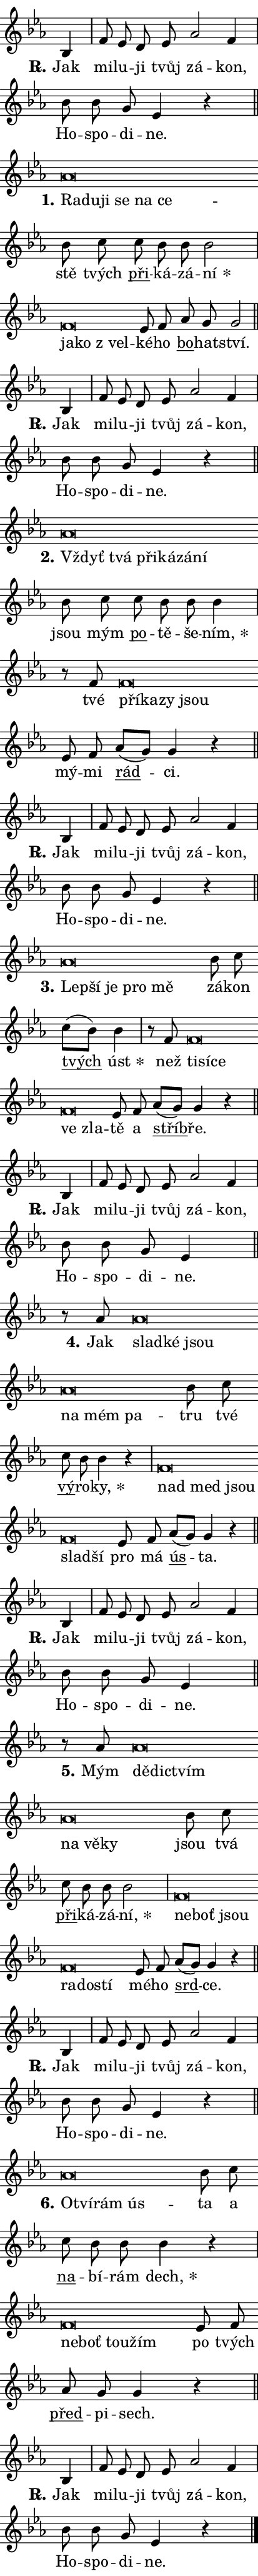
\version "2.22.1"
\header { tagline = "" }
\paper {
  indent = 0\cm
  top-margin = 0\cm
  right-margin = 0\cm
  bottom-margin = 0\cm
  left-margin = 0\cm
  paper-width = 7\cm
  page-breaking = #ly:one-page-breaking
  system-system-spacing.basic-distance = #11
  score-system-spacing.basic-distance = #11
  ragged-last = ##f
}


%% Author: Thomas Morley
%% https://lists.gnu.org/archive/html/lilypond-user/2020-05/msg00002.html
#(define (line-position grob)
"Returns position of @var[grob} in current system:
   @code{'start}, if at first time-step
   @code{'end}, if at last time-step
   @code{'middle} otherwise
"
  (let* ((col (ly:item-get-column grob))
         (ln (ly:grob-object col 'left-neighbor))
         (rn (ly:grob-object col 'right-neighbor))
         (col-to-check-left (if (ly:grob? ln) ln col))
         (col-to-check-right (if (ly:grob? rn) rn col))
         (break-dir-left
           (and
             (ly:grob-property col-to-check-left 'non-musical #f)
             (ly:item-break-dir col-to-check-left)))
         (break-dir-right
           (and
             (ly:grob-property col-to-check-right 'non-musical #f)
             (ly:item-break-dir col-to-check-right))))
        (cond ((eqv? 1 break-dir-left) 'start)
              ((eqv? -1 break-dir-right) 'end)
              (else 'middle))))

#(define (tranparent-at-line-position vctor)
  (lambda (grob)
  "Relying on @code{line-position} select the relevant enry from @var{vctor}.
Used to determine transparency,"
    (case (line-position grob)
      ((end) (not (vector-ref vctor 0)))
      ((middle) (not (vector-ref vctor 1)))
      ((start) (not (vector-ref vctor 2))))))

noteHeadBreakVisibility =
#(define-music-function (break-visibility)(vector?)
"Makes @code{NoteHead}s transparent relying on @var{break-visibility}"
#{
  \override NoteHead.transparent =
    #(tranparent-at-line-position break-visibility)
#})

#(define delete-ledgers-for-transparent-note-heads
  (lambda (grob)
    "Reads whether a @code{NoteHead} is transparent.
If so this @code{NoteHead} is removed from @code{'note-heads} from
@var{grob}, which is supposed to be @code{LedgerLineSpanner}.
As a result ledgers are not printed for this @code{NoteHead}"
    (let* ((nhds-array (ly:grob-object grob 'note-heads))
           (nhds-list
             (if (ly:grob-array? nhds-array)
                 (ly:grob-array->list nhds-array)
                 '()))
           ;; Relies on the transparent-property being done before
           ;; Staff.LedgerLineSpanner.after-line-breaking is executed.
           ;; This is fragile ...
           (to-keep
             (remove
               (lambda (nhd)
                 (ly:grob-property nhd 'transparent #f))
               nhds-list)))
      ;; TODO find a better method to iterate over grob-arrays, similiar
      ;; to filter/remove etc for lists
      ;; For now rebuilt from scratch
      (set! (ly:grob-object grob 'note-heads)  '())
      (for-each
        (lambda (nhd)
          (ly:pointer-group-interface::add-grob grob 'note-heads nhd))
        to-keep))))

hideNotes = {
  \noteHeadBreakVisibility #begin-of-line-visible
}
unHideNotes = {
  \noteHeadBreakVisibility #all-visible
}

% work-around for resetting accidentals
% https://lilypond.org/doc/v2.23/Documentation/notation/displaying-rhythms#unmetered-music
cadenzaMeasure = {
  \cadenzaOff
  \partial 1024 s1024
  \cadenzaOn
}

#(define-markup-command (accent layout props text) (markup?)
  "Underline accented syllable"
  (interpret-markup layout props
    #{\markup \override #'(offset . 4.3) \underline { #text }#}))

responsum = \markup \concat {
  "R" \hspace #-1.05 \path #0.1 #'((moveto 0 0.07) (lineto 0.9 0.8)) \hspace #0.05 "."
}

\layout {
    \context {
        \Staff
        \remove "Time_signature_engraver"
        \override LedgerLineSpanner.after-line-breaking = #delete-ledgers-for-transparent-note-heads
    }
    \context {
        \Voice {
            \override NoteHead.output-attributes = #'((class . "notehead"))
            \override Hairpin.height = #0.55
        }
    }
    \context {
        \Lyrics {
            \override StanzaNumber.output-attributes = #'((class . "stanzanumber"))
            \override LyricSpace.minimum-distance = #0.9
            \override LyricText.font-name = #"TeX Gyre Schola"
            \override LyricText.font-size = 1
            \override StanzaNumber.font-name = #"TeX Gyre Schola Bold"
            \override StanzaNumber.font-size = 1
        }
    }
}

% magnetic-lyrics.ily
%
%   written by
%     Jean Abou Samra <jean@abou-samra.fr>
%     Werner Lemberg <wl@gnu.org>
%
%   adapted by
%     Jiri Hon <jiri.hon@gmail.com>
%
% Version 2022-Apr-15

% https://www.mail-archive.com/lilypond-user@gnu.org/msg149350.html

#(define (Left_hyphen_pointer_engraver context)
   "Collect syllable-hyphen-syllable occurrences in lyrics and store
them in properties.  This engraver only looks to the left.  For
example, if the lyrics input is @code{foo -- bar}, it does the
following.

@itemize @bullet
@item
Set the @code{text} property of the @code{LyricHyphen} grob between
@q{foo} and @q{bar} to @code{foo}.

@item
Set the @code{left-hyphen} property of the @code{LyricText} grob with
text @q{foo} to the @code{LyricHyphen} grob between @q{foo} and
@q{bar}.
@end itemize

Use this auxiliary engraver in combination with the
@code{lyric-@/text::@/apply-@/magnetic-@/offset!} hook."
   (let ((hyphen #f)
         (text #f))
     (make-engraver
      (acknowledgers
       ((lyric-syllable-interface engraver grob source-engraver)
        (set! text grob)))
      (end-acknowledgers
       ((lyric-hyphen-interface engraver grob source-engraver)
        ;(when (not (grob::has-interface grob 'lyric-space-interface))
          (set! hyphen grob)));)
      ((stop-translation-timestep engraver)
       (when (and text hyphen)
         (ly:grob-set-object! text 'left-hyphen hyphen))
       (set! text #f)
       (set! hyphen #f)))))

#(define (lyric-text::apply-magnetic-offset! grob)
   "If the space between two syllables is less than the value in
property @code{LyricText@/.details@/.squash-threshold}, move the right
syllable to the left so that it gets concatenated with the left
syllable.

Use this function as a hook for
@code{LyricText@/.after-@/line-@/breaking} if the
@code{Left_@/hyphen_@/pointer_@/engraver} is active."
   (let ((hyphen (ly:grob-object grob 'left-hyphen #f)))
     (when hyphen
       (let ((left-text (ly:spanner-bound hyphen LEFT)))
         (when (grob::has-interface left-text 'lyric-syllable-interface)
           (let* ((common (ly:grob-common-refpoint grob left-text X))
                  (this-x-ext (ly:grob-extent grob common X))
                  (left-x-ext
                   (begin
                     ;; Trigger magnetism for left-text.
                     (ly:grob-property left-text 'after-line-breaking)
                     (ly:grob-extent left-text common X)))
                  ;; `delta` is the gap width between two syllables.
                  (delta (- (interval-start this-x-ext)
                            (interval-end left-x-ext)))
                  (details (ly:grob-property grob 'details))
                  (threshold (assoc-get 'squash-threshold details 0.2)))
             (when (< delta threshold)
               (let* (;; We have to manipulate the input text so that
                      ;; ligatures crossing syllable boundaries are not
                      ;; disabled.  For languages based on the Latin
                      ;; script this is essentially a beautification.
                      ;; However, for non-Western scripts it can be a
                      ;; necessity.
                      (lt (ly:grob-property left-text 'text))
                      (rt (ly:grob-property grob 'text))
                      (is-space (grob::has-interface hyphen 'lyric-space-interface))
                      (space (if is-space " " ""))
                      (space-markup (grob-interpret-markup grob " "))
                      (space-size (interval-length (ly:stencil-extent space-markup X)))
                      (extra-delta (if is-space space-size 0))
                      ;; Append new syllable.
                      (ltrt-space (if (and (string? lt) (string? rt))
                                (string-append lt space rt)
                                (make-concat-markup (list lt space rt))))
                      ;; Right-align `ltrt` to the right side.
                      (ltrt-space-markup (grob-interpret-markup
                               grob
                               (make-translate-markup
                                (cons (interval-length this-x-ext) 0)
                                (make-right-align-markup ltrt-space)))))
                 (begin
                   ;; Don't print `left-text`.
                   (ly:grob-set-property! left-text 'stencil #f)
                   ;; Set text and stencil (which holds all collected
                   ;; syllables so far) and shift it to the left.
                   (ly:grob-set-property! grob 'text ltrt-space)
                   (ly:grob-set-property! grob 'stencil ltrt-space-markup)
                   (ly:grob-translate-axis! grob (- (- delta extra-delta)) X))))))))))


#(define (lyric-hyphen::displace-bounds-first grob)
   ;; Make very sure this callback isn't triggered too early.
   (let ((left (ly:spanner-bound grob LEFT))
         (right (ly:spanner-bound grob RIGHT)))
     (ly:grob-property left 'after-line-breaking)
     (ly:grob-property right 'after-line-breaking)
     (ly:lyric-hyphen::print grob)))

squashThreshold = #0.4

\layout {
  \context {
    \Lyrics
    \consists #Left_hyphen_pointer_engraver
    \override LyricText.after-line-breaking =
      #lyric-text::apply-magnetic-offset!
    \override LyricHyphen.stencil = #lyric-hyphen::displace-bounds-first
    \override LyricText.details.squash-threshold = \squashThreshold
    \override LyricHyphen.minimum-distance = 0
    \override LyricHyphen.minimum-length = \squashThreshold
  }
}

squash = \override LyricText.details.squash-threshold = 9999
unSquash = \override LyricText.details.squash-threshold = \squashThreshold

left = \override LyricText.self-alignment-X = #LEFT
unLeft = \revert LyricText.self-alignment-X

starOffset = #(lambda (grob) 
                (let ((x_offset (ly:self-alignment-interface::aligned-on-x-parent grob)))
                  (if (= x_offset 0) 0 (+ x_offset 1.2))))

star = #(define-music-function (syllable)(string?)
"Append star separator at the end of a syllable"
#{
  \once \override LyricText.X-offset = #starOffset
  \lyricmode { \markup {
    #syllable
    \override #'((font-name . "TeX Gyre Schola Bold")) \hspace #0.2 \lower #0.65 \larger "*"
  } }
#})

starAccent = #(define-music-function (syllable)(string?)
"Append star separator at the end of a syllable and make accent"
#{
  \once \override LyricText.X-offset = #starOffset
  \lyricmode { \markup {
    \accent #syllable
    \override #'((font-name . "TeX Gyre Schola Bold")) \hspace #0.2 \lower #0.65 \larger "*"
  } }
#})

breath = #(define-music-function (syllable)(string?)
"Append breathing indicator at the end of a syllable"
#{
  \lyricmode { \markup { #syllable "+" } }
#})

optionalBreath = #(define-music-function (syllable)(string?)
"Append optional breathing indicator at the end of a syllable"
#{
  \lyricmode { \markup { #syllable "(+)" } }
#})


\score {
    <<
        \new Voice = "melody" { \cadenzaOn \key es \major \relative { bes4 \cadenzaMeasure \bar "|" f'8 es d es as2 f4 \cadenzaMeasure \bar "|" bes8 bes g es4 r \cadenzaMeasure \bar "||" \break }
\relative { as'\breve*1/16 \hideNotes \breve*1/16 \bar "" \breve*1/16 \bar "" \breve*1/16 \bar "" \breve*1/16 \breve*1/16 \bar "" \unHideNotes bes8 c \bar "" c bes bes bes2 \cadenzaMeasure \bar "|" f\breve*1/16 \hideNotes \breve*1/16 \breve*1/16 \bar "" \unHideNotes es8 f \bar "" as g g2 \cadenzaMeasure \bar "||" \break }
\relative { bes4 \cadenzaMeasure \bar "|" f'8 es d es as2 f4 \cadenzaMeasure \bar "|" bes8 bes g es4 r \cadenzaMeasure \bar "||" \break }
\relative { as'\breve*1/16 \hideNotes \breve*1/16 \bar "" \breve*1/16 \bar "" \breve*1/16 \bar "" \breve*1/16 \breve*1/16 \bar "" \unHideNotes bes8 c \bar "" c bes bes bes4 \cadenzaMeasure \bar "|" r8 f8 f\breve*1/16 \hideNotes \breve*1/16 \bar "" \breve*1/16 \breve*1/16 \bar "" \unHideNotes es8 f \bar "" as[( g)] g4 r \cadenzaMeasure \bar "||" \break }
\relative { bes4 \cadenzaMeasure \bar "|" f'8 es d es as2 f4 \cadenzaMeasure \bar "|" bes8 bes g es4 r \cadenzaMeasure \bar "||" \break }
\relative { as'\breve*1/16 \hideNotes \breve*1/16 \bar "" \breve*1/16 \bar "" \breve*1/16 \breve*1/16 \bar "" \unHideNotes bes8 c \bar "" c[( bes)] bes4 \cadenzaMeasure \bar "|" r8 f8 f\breve*1/16 \hideNotes \breve*1/16 \bar "" \breve*1/16 \bar "" \breve*1/16 \breve*1/16 \bar "" \unHideNotes es8 f \bar "" as[( g)] g4 r \cadenzaMeasure \bar "||" \break }
\relative { bes4 \cadenzaMeasure \bar "|" f'8 es d es as2 f4 \cadenzaMeasure \bar "|" bes8 bes g es4 \cadenzaMeasure \bar "||" \break }
\relative { r8 as'8 as\breve*1/16 \hideNotes \breve*1/16 \bar "" \breve*1/16 \bar "" \breve*1/16 \bar "" \breve*1/16 \breve*1/16 \bar "" \unHideNotes bes8 c \bar "" c bes bes4 r \cadenzaMeasure \bar "|" f\breve*1/16 \hideNotes \breve*1/16 \bar "" \breve*1/16 \bar "" \breve*1/16 \breve*1/16 \bar "" \unHideNotes es8 f \bar "" as[( g)] g4 r \cadenzaMeasure \bar "||" \break }
\relative { bes4 \cadenzaMeasure \bar "|" f'8 es d es as2 f4 \cadenzaMeasure \bar "|" bes8 bes g es4 \cadenzaMeasure \bar "||" \break }
\relative { r8 as'8 as\breve*1/16 \hideNotes \breve*1/16 \bar "" \breve*1/16 \bar "" \breve*1/16 \bar "" \breve*1/16 \breve*1/16 \bar "" \unHideNotes bes8 c \bar "" c bes bes bes2 \cadenzaMeasure \bar "|" f\breve*1/16 \hideNotes \breve*1/16 \bar "" \breve*1/16 \bar "" \breve*1/16 \bar "" \breve*1/16 \breve*1/16 \bar "" \unHideNotes es8 f \bar "" as[( g)] g4 r \cadenzaMeasure \bar "||" \break }
\relative { bes4 \cadenzaMeasure \bar "|" f'8 es d es as2 f4 \cadenzaMeasure \bar "|" bes8 bes g es4 r \cadenzaMeasure \bar "||" \break }
\relative { as'\breve*1/16 \hideNotes \breve*1/16 \bar "" \breve*1/16 \breve*1/16 \bar "" \unHideNotes bes8 c \bar "" c bes bes bes4 r \cadenzaMeasure \bar "|" f\breve*1/16 \hideNotes \breve*1/16 \bar "" \breve*1/16 \breve*1/16 \bar "" \unHideNotes es8 f \bar "" as g g4 r \cadenzaMeasure \bar "||" \break }
\relative { bes4 \cadenzaMeasure \bar "|" f'8 es d es as2 f4 \cadenzaMeasure \bar "|" bes8 bes g es4 r \cadenzaMeasure \bar "||" \break } \bar "|." }
        \new Lyrics \lyricsto "melody" { \lyricmode { \set stanza = \responsum
Jak mi -- lu -- ji tvůj zá -- kon, Ho -- spo -- di -- ne.
\set stanza = "1."
\left Ra -- \squash du -- ji se na ce -- \unLeft \unSquash stě tvých \markup \accent při -- ká -- zá -- \star ní \left ja -- \squash ko "z vel" -- \unLeft \unSquash ké -- ho \markup \accent bo -- hat -- ství.
\set stanza = \responsum
Jak mi -- lu -- ji tvůj zá -- kon, Ho -- spo -- di -- ne.
\set stanza = "2."
\left Vždyť \squash tvá při -- ká -- zá -- ní \unLeft \unSquash jsou mým \markup \accent po -- tě -- še -- \star ním, tvé \left pří -- \squash ka -- zy jsou \unLeft \unSquash mý -- mi \markup \accent rád -- ci.
\set stanza = \responsum
Jak mi -- lu -- ji tvůj zá -- kon, Ho -- spo -- di -- ne.
\set stanza = "3."
\left Lep -- \squash ší je pro mě \unLeft \unSquash zá -- kon \markup \accent tvých \star úst než \left ti -- \squash sí -- ce ve zla -- \unLeft \unSquash tě a \markup \accent stříb -- ře.
\set stanza = \responsum
Jak mi -- lu -- ji tvůj zá -- kon, Ho -- spo -- di -- ne.
\set stanza = "4."
Jak \left slad -- \squash ké jsou na mém pa -- \unLeft \unSquash tru tvé \markup \accent vý -- ro -- \star ky, \left nad \squash med jsou slad -- ší \unLeft \unSquash pro má \markup \accent ús -- ta.
\set stanza = \responsum
Jak mi -- lu -- ji tvůj zá -- kon, Ho -- spo -- di -- ne.
\set stanza = "5."
Mým \left dě -- \squash dic -- tvím na vě -- ky \unLeft \unSquash jsou tvá \markup \accent při -- ká -- zá -- \star ní, \left ne -- \squash boť jsou ra -- do -- stí \unLeft \unSquash mé -- ho \markup \accent srd -- ce.
\set stanza = \responsum
Jak mi -- lu -- ji tvůj zá -- kon, Ho -- spo -- di -- ne.
\set stanza = "6."
\left O -- \squash tví -- rám ús -- \unLeft \unSquash ta a \markup \accent na -- bí -- rám \star dech, \left ne -- \squash boť tou -- žím \unLeft \unSquash po tvých \markup \accent před -- pi -- sech.
\set stanza = \responsum
Jak mi -- lu -- ji tvůj zá -- kon, Ho -- spo -- di -- ne. } }
    >>
    \layout {}
}
